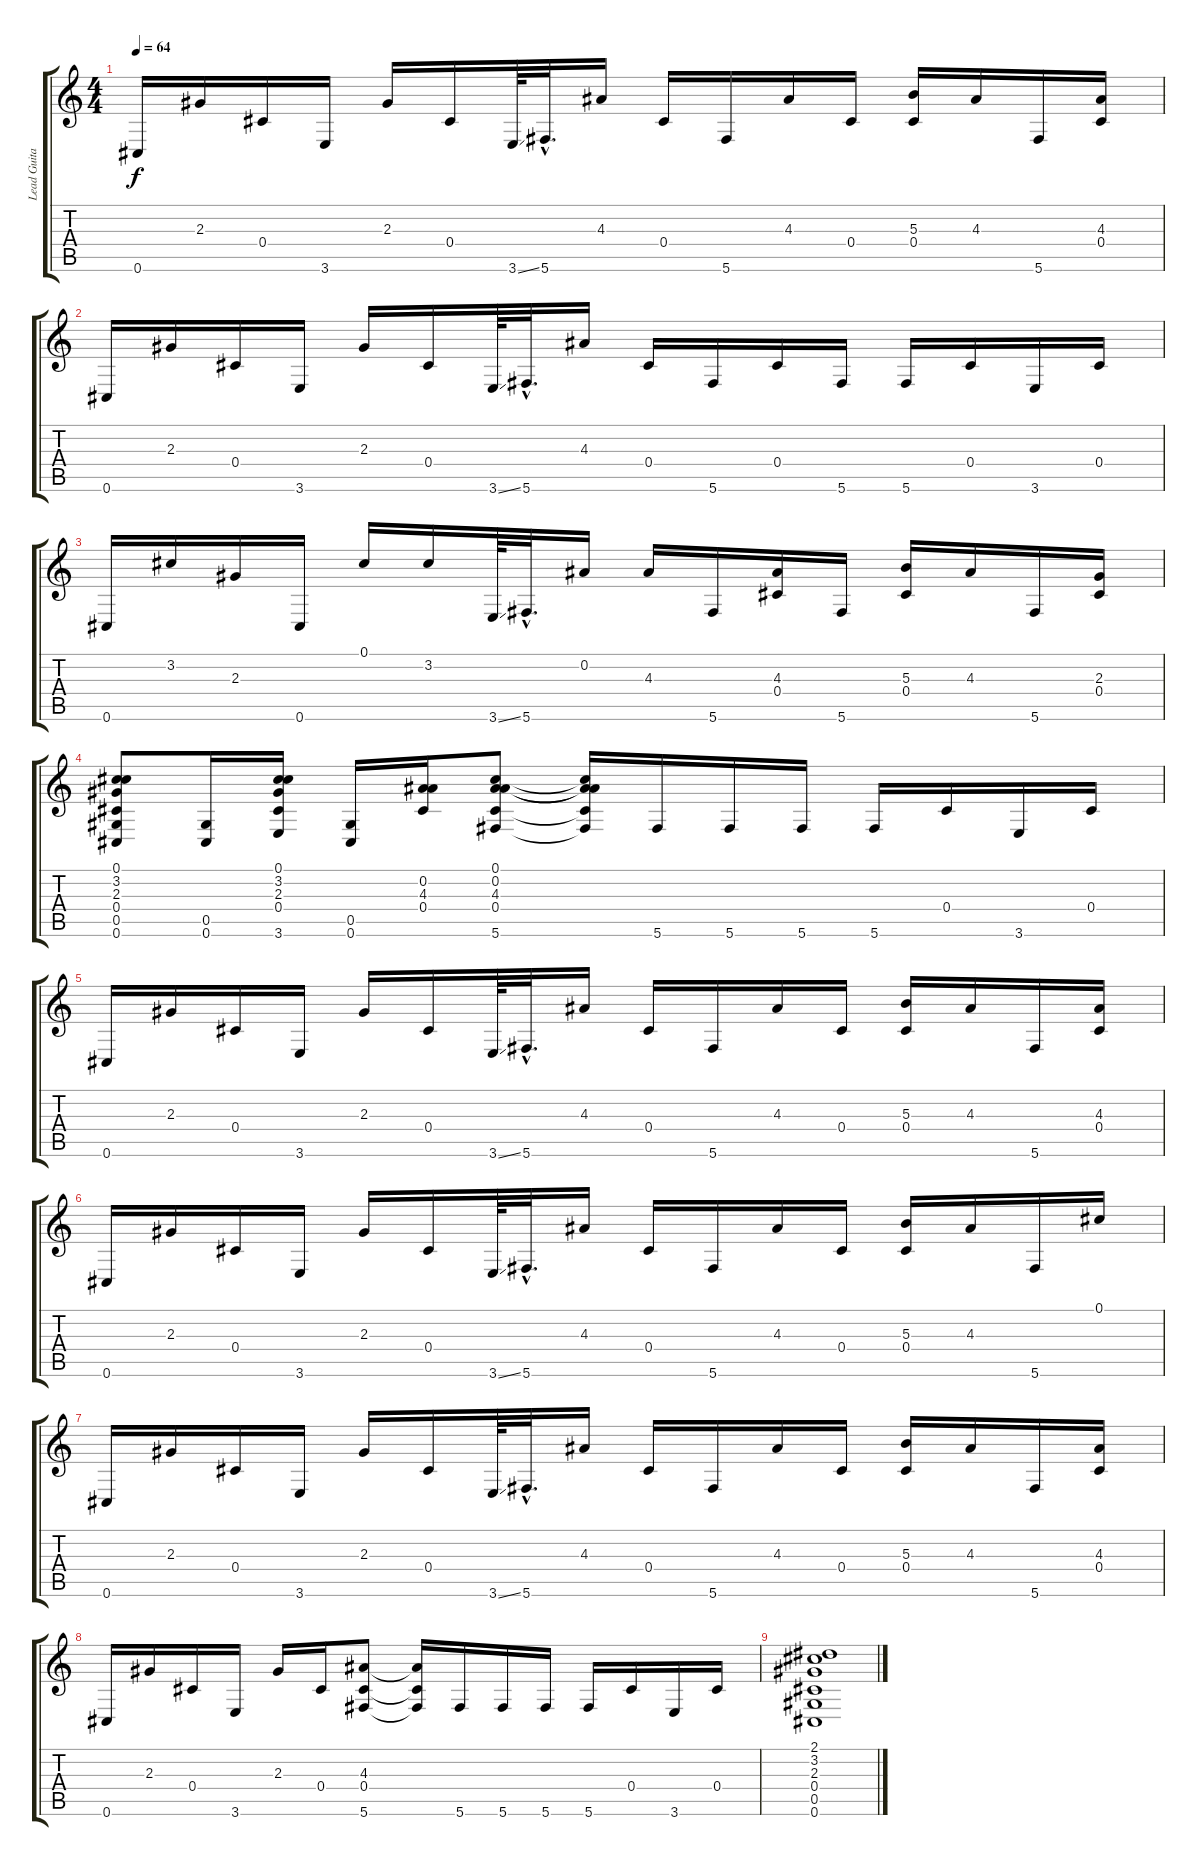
\track ("Lead Guitar Acoustic" "Lead Guita") {instrument acousticguitarsteel}
\staff {score tabs}
\tuning (Db4 Bb3 Gb3 Db3 Ab2 Db2) {hide}
\ts (4 4)
\tempo 64
\clef g2
\ks c
0.6.16{dy f} 2.3.16 0.4.16 3.6.16 2.3.16 0.4.16 3.6{ss}.64 5.6{hac}.32{d} 4.3.16 0.4.16 5.6.16 4.3.16 0.4.16 (5.3 0.4).16 4.3.16 5.6.16 (4.3 0.4).16 |
0.6.16 2.3.16 0.4.16 3.6.16 2.3.16 0.4.16 3.6{ss}.64 5.6{hac}.32{d} 4.3.16 0.4.16 5.6.16 0.4.16 5.6.16 5.6.16 0.4.16 3.6.16 0.4.16 |
0.6.16 3.2.16 2.3.16 0.6.16 0.1.16 3.2.16 3.6{ss}.64 5.6{hac}.32{d} 0.2.16 4.3.16 5.6.16 (4.3 0.4).16 5.6.16 (5.3 0.4).16 4.3.16 5.6.16 (2.3 0.4).16 |
(0.1 3.2 2.3 0.4 0.5 0.6).8 (0.5 0.6).16 (0.1 3.2 2.3 0.4 3.6).16 (0.5 0.6).16 (0.2 4.3 0.4).16 (0.1 0.2 4.3 0.4 5.6).8 (0.1{t} 0.2{t} 4.3{t} 0.4{t} 5.6{t}).16 5.6.16 5.6.16 5.6.16 5.6.16 0.4.16 3.6.16 0.4.16 |
0.6.16 2.3.16 0.4.16 3.6.16 2.3.16 0.4.16 3.6{ss}.64 5.6{hac}.32{d} 4.3.16 0.4.16 5.6.16 4.3.16 0.4.16 (5.3 0.4).16 4.3.16 5.6.16 (4.3 0.4).16 |
0.6.16 2.3.16 0.4.16 3.6.16 2.3.16 0.4.16 3.6{ss}.64 5.6{hac}.32{d} 4.3.16 0.4.16 5.6.16 4.3.16 0.4.16 (5.3 0.4).16 4.3.16 5.6.16 0.1.16 |
0.6.16 2.3.16 0.4.16 3.6.16 2.3.16 0.4.16 3.6{ss}.64 5.6{hac}.32{d} 4.3.16 0.4.16 5.6.16 4.3.16 0.4.16 (5.3 0.4).16 4.3.16 5.6.16 (4.3 0.4).16 |
0.6.16 2.3.16 0.4.16 3.6.16 2.3.16 0.4.16 (4.3 0.4 5.6).8 (4.3{t} 0.4{t} 5.6{t}).16 5.6.16 5.6.16 5.6.16 5.6.16 0.4.16 3.6.16 0.4.16 |
(2.1 3.2 2.3 0.4 0.5 0.6).1
